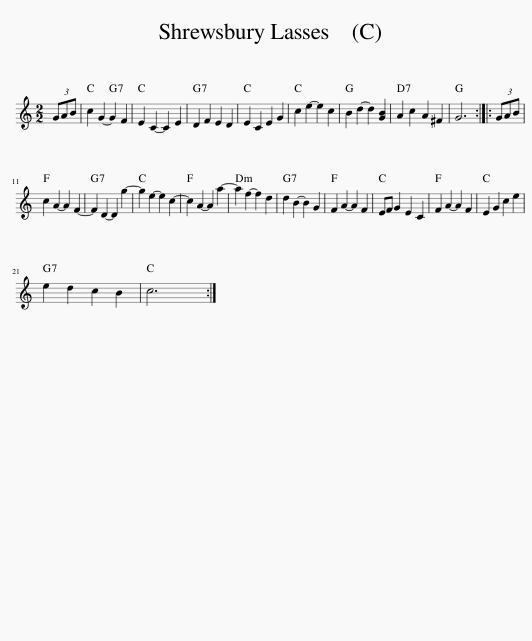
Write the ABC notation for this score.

X:1
L:1/8
M:2/2
I:linebreak $
K:C
V:1 treble
V:1
 (3GAB | c2 G2- G2 F2 | E2 C2- C2 E2 | D2 F2 E2 D2 | E2 C2 E2 G2 | %5
 c2 e2- e2 c2 | B2 d2- d2 [GB]2 | A2 c2 A2 ^F2 | G6 :: (3GAB |$ %10
 c2 A2- A2 F2- | F2 D2- D2 g2- | g2 e2- e2 c2- | c2 A2- A2 a2- | a2 f2- f2 d2 | %15
 d2 B2- B2 G2 | F2 A2- A2 F2 | EF G2 E2 C2 | F2 A2- A2 F2 | E2 G2 c2 e2 |$ %20
 e2 d2 c2 B2 | c6 :| %22
